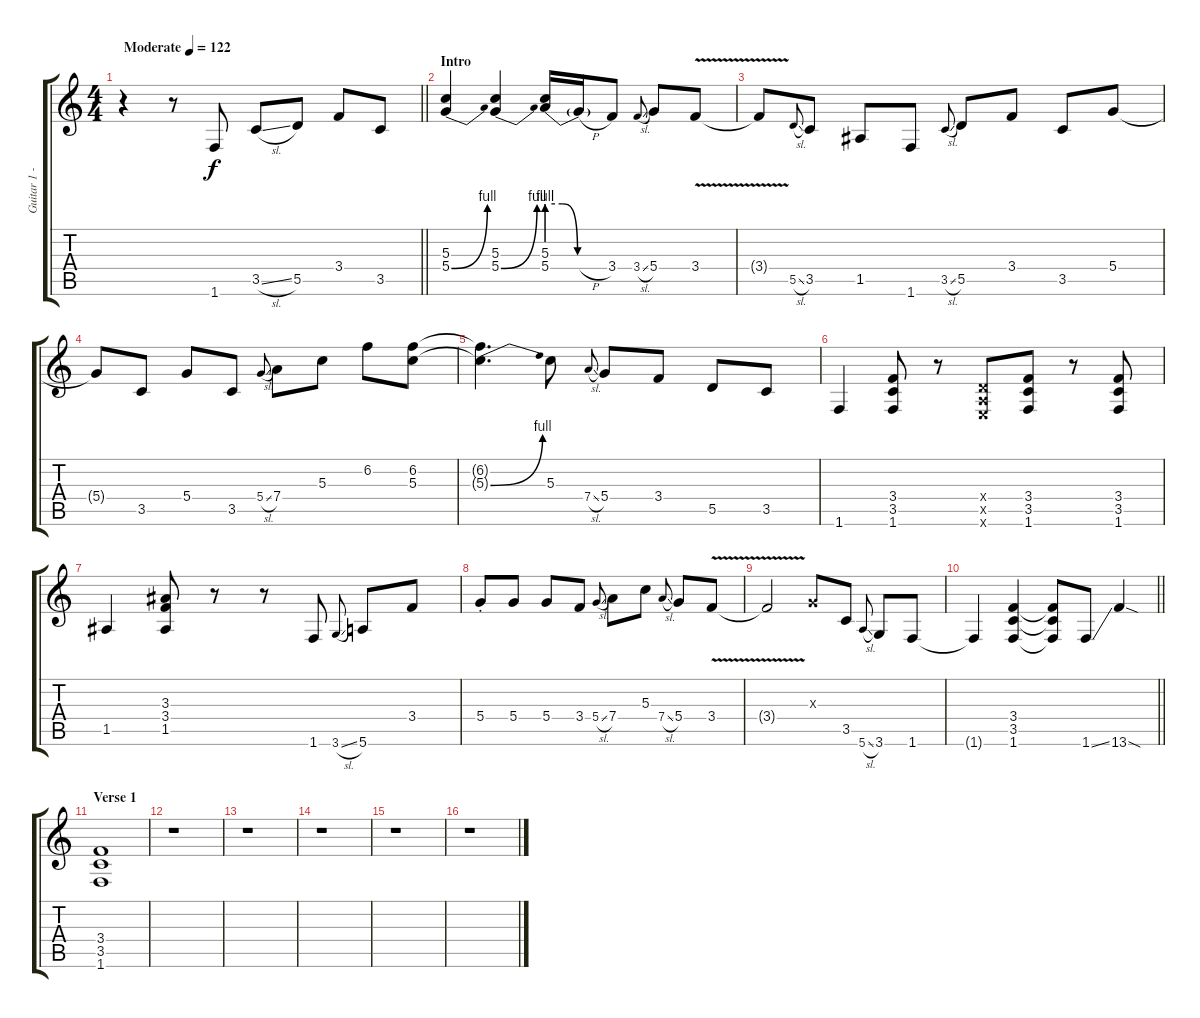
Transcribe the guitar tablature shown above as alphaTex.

\track ("Guitar 1 - Brad Paisley" "Guitar 1 -") {instrument distortionguitar}
\staff {score tabs}
\tuning (E4 B3 G3 D3 A2 E2) {hide}
\ts (4 4)
\tempo (122 "Moderate")
\clef g2
\barLineRight lightlight
\ks c
r.4{dy f instrument distortionguitar} r.8 1.6.8 3.5{sl}.8 5.5.8 3.4.8 3.5.8 |
\section ("" "Intro")
(5.3 5.4{be (bend 0 0 60 4)}).4 (5.3 5.4{be (bend 0 0 60 4)}).4 (5.3 5.4{be (custom 0 4 15 4 30 0 60 0)}).16 5.4{h t}.16 3.4.8 3.4{sl}.8{gr onbeat} 5.4.8 3.4{v}.8 |
3.4{t}.8 5.5{sl}.8{gr onbeat} 3.5.8 1.5.8 1.6.8 3.5{sl}.8{gr onbeat} 5.5.8 3.4.8 3.5.8 5.4.8 |
5.4{t}.8 3.5.8 5.4.8 3.5.8 5.4{sl}.8{gr onbeat} 7.4.8 5.3.8 6.2.8 (6.2 5.3).8 |
(6.2{t} 5.3{be (bend 0 0 60 4) t}).4{d} 5.3.8 7.4{sl}.8{gr onbeat} 5.4.8 3.4.8 5.5.8 3.5.8 |
1.6.4{volume 9} (3.4 3.5 1.6).8 r.8 (0.4{x} 0.5{x} 0.6{x}).8 (3.4 3.5 1.6).8 r.8 (3.4 3.5 1.6).8 |
1.5.4 (3.3 3.4 1.5).8 r.8 r.8{volume 11} 1.6.8 3.6{sl}.8{gr onbeat} 5.6.8 3.4.8 |
5.4{st}.8 5.4.8 5.4.8 3.4.8 5.4{sl}.8{gr onbeat} 7.4.8 5.3.8 7.4{sl}.8{gr onbeat} 5.4.8 3.4{v}.8 |
3.4{t}.2 0.3{x}.8 3.5.8 5.6{sl}.8{gr onbeat} 3.6.8 1.6.8 |
\barLineRight lightlight
1.6{t}.4 (3.4 3.5 1.6).4 (3.4{t} 3.5{t} 1.6{t}).8 1.6{ss}.8 13.6{sod}.4 |
\section ("" "Verse 1")
(3.4 3.5 1.6).1{volume 9} |
r.1 |
r.1 |
r.1 |
r.1 |
r.1
